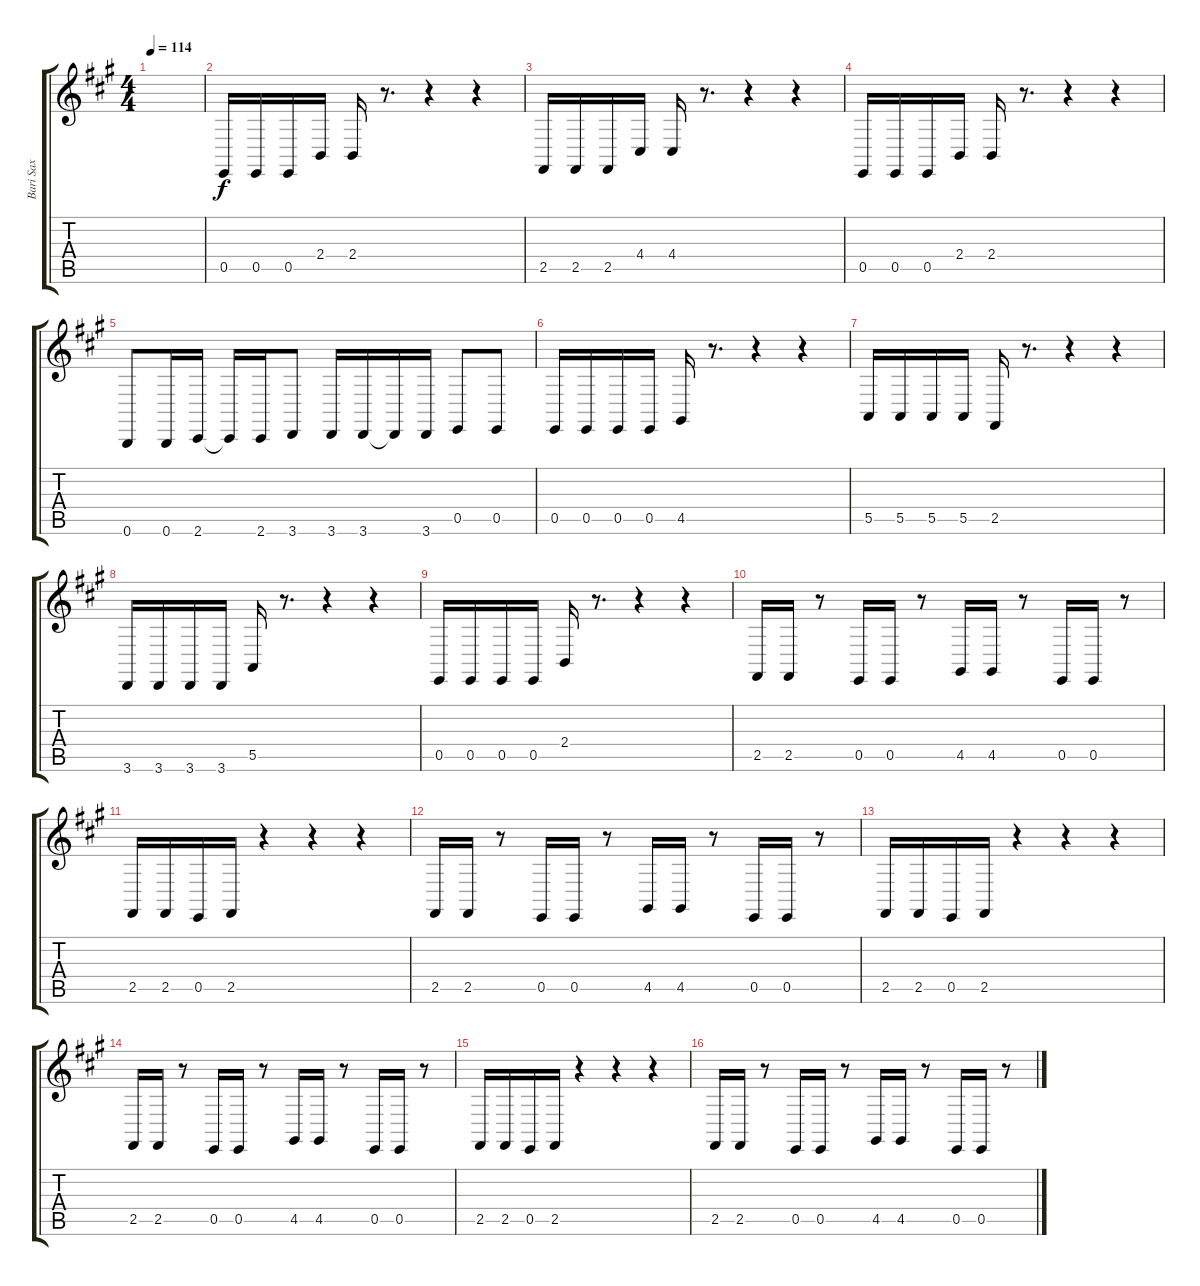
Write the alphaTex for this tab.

\track ("Bari Sax" "Bari Sax") {instrument baritonesax}
\staff {score tabs}
\tuning (B3 Gb3 D3 A2 E2 B1) {hide}
\ts (4 4)
\tempo 114
\clef g2
\ks a
|
0.5.16 0.5.16 0.5.16 2.4.16 2.4.16 r.8{d} r.4 r.4 |
2.5.16 2.5.16 2.5.16 4.4.16 4.4.16 r.8{d} r.4 r.4 |
0.5.16 0.5.16 0.5.16 2.4.16 2.4.16 r.8{d} r.4 r.4 |
0.6.8 0.6.16 2.6.16 2.6{t}.16 2.6.16 3.6.8 3.6.16 3.6.16 3.6{t}.16 3.6.16 0.5.8 0.5.8 |
0.5.16 0.5.16 0.5.16 0.5.16 4.5.16 r.8{d} r.4 r.4 |
5.5.16 5.5.16 5.5.16 5.5.16 2.5.16 r.8{d} r.4 r.4 |
3.6.16 3.6.16 3.6.16 3.6.16 5.5.16 r.8{d} r.4 r.4 |
0.5.16 0.5.16 0.5.16 0.5.16 2.4.16 r.8{d} r.4 r.4 |
2.5.16 2.5.16 r.8 0.5.16 0.5.16 r.8 4.5.16 4.5.16 r.8 0.5.16 0.5.16 r.8 |
2.5.16 2.5.16 0.5.16 2.5.16 r.4 r.4 r.4 |
2.5.16 2.5.16 r.8 0.5.16 0.5.16 r.8 4.5.16 4.5.16 r.8 0.5.16 0.5.16 r.8 |
2.5.16 2.5.16 0.5.16 2.5.16 r.4 r.4 r.4 |
2.5.16 2.5.16 r.8 0.5.16 0.5.16 r.8 4.5.16 4.5.16 r.8 0.5.16 0.5.16 r.8 |
2.5.16 2.5.16 0.5.16 2.5.16 r.4 r.4 r.4 |
2.5.16 2.5.16 r.8 0.5.16 0.5.16 r.8 4.5.16 4.5.16 r.8 0.5.16 0.5.16 r.8
